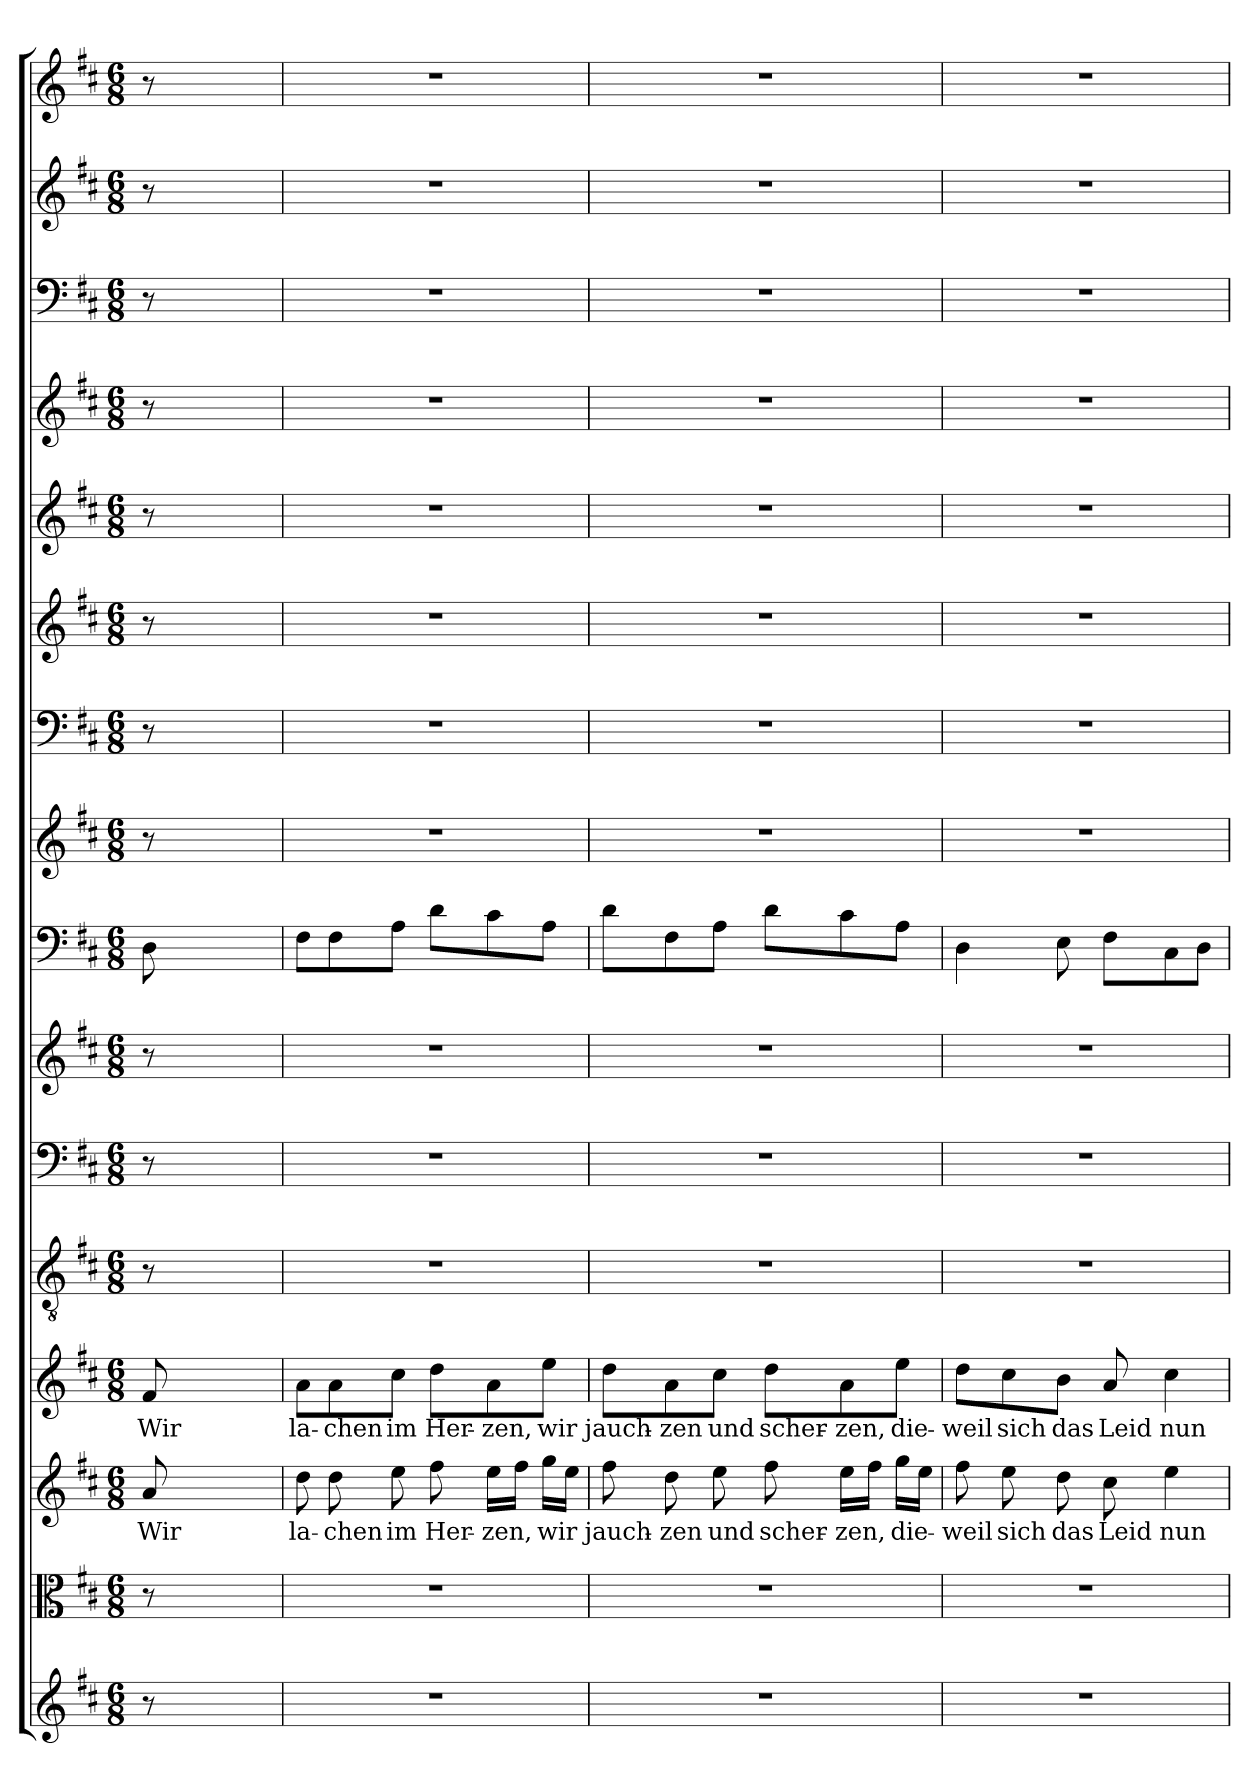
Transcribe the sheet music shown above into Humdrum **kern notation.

**kern	**kern	**kern	**text	**kern	**text	**kern	**kern	**kern	**kern	**kern	**kern	**kern	**kern	**kern	**kern	**kern	**kern
*part16	*part15	*part14	*part14	*part13	*part13	*part12	*part11	*part10	*part9	*part8	*part7	*part6	*part5	*part4	*part3	*part2	*part1
*staff16	*staff15	*staff14	*staff14	*staff13	*staff13	*staff12	*staff11	*staff10	*staff9	*staff8	*staff7	*staff6	*staff5	*staff4	*staff3	*staff2	*staff1
*clefG2	*clefC3	*clefG2	*	*clefG2	*	*clefGv2	*clefF4	*clefG2	*clefF4	*clefG2	*clefF4	*clefG2	*clefG2	*clefG2	*clefF4	*clefG2	*clefG2
*k[f#c#]	*k[f#c#]	*k[f#c#]	*	*k[f#c#]	*	*k[f#c#]	*k[f#c#]	*k[f#c#]	*k[f#c#]	*k[f#c#]	*k[f#c#]	*k[f#c#]	*k[f#c#]	*k[f#c#]	*k[f#c#]	*k[f#c#]	*k[f#c#]
*D:	*D:	*D:	*	*D:	*	*D:	*D:	*D:	*D:	*D:	*D:	*D:	*D:	*D:	*D:	*D:	*D:
*M6/8	*M6/8	*M6/8	*	*M6/8	*	*M6/8	*M6/8	*M6/8	*M6/8	*M6/8	*M6/8	*M6/8	*M6/8	*M6/8	*M6/8	*M6/8	*M6/8
=	=	=	=	=	=	=	=	=	=	=	=	=	=	=	=	=	=
8r	8r	8a/	Wir	8f#/	Wir	8r	8r	8r	8D\	8r	8r	8r	8r	8r	8r	8r	8r
2ryy	2ryy	2ryy	.	2ryy	.	2ryy	2ryy	2ryy	2ryy	2ryy	2ryy	2ryy	2ryy	2ryy	2ryy	2ryy	2ryy
8ryy	8ryy	8ryy	.	8ryy	.	8ryy	8ryy	8ryy	8ryy	8ryy	8ryy	8ryy	8ryy	8ryy	8ryy	8ryy	8ryy
=1	=1	=1	=1	=1	=1	=1	=1	=1	=1	=1	=1	=1	=1	=1	=1	=1	=1
2.r	2.r	8dd\	la-	8a\L	la-	2.r	2.r	2.r	8F#\L	2.r	2.r	2.r	2.r	2.r	2.r	2.r	2.r
.	.	8dd\	-chen	8a\	-chen	.	.	.	8F#\	.	.	.	.	.	.	.	.
.	.	8ee\	im	8cc#\J	im	.	.	.	8A\J	.	.	.	.	.	.	.	.
.	.	8ff#\	Her-	8dd\L	Her-	.	.	.	8d\L	.	.	.	.	.	.	.	.
.	.	16ee\LL	-zen,	8a\	-zen,	.	.	.	8c#\	.	.	.	.	.	.	.	.
.	.	16ff#\JJ	.	.	.	.	.	.	.	.	.	.	.	.	.	.	.
.	.	16gg\LL	wir	8ee\J	wir	.	.	.	8A\J	.	.	.	.	.	.	.	.
.	.	16ee\JJ	.	.	.	.	.	.	.	.	.	.	.	.	.	.	.
=2	=2	=2	=2	=2	=2	=2	=2	=2	=2	=2	=2	=2	=2	=2	=2	=2	=2
2.r	2.r	8ff#\	jauch-	8dd\L	jauch-	2.r	2.r	2.r	8d\L	2.r	2.r	2.r	2.r	2.r	2.r	2.r	2.r
.	.	8dd\	-zen	8a\	-zen	.	.	.	8F#\	.	.	.	.	.	.	.	.
.	.	8ee\	und	8cc#\J	und	.	.	.	8A\J	.	.	.	.	.	.	.	.
.	.	8ff#\	scher-	8dd\L	scher-	.	.	.	8d\L	.	.	.	.	.	.	.	.
.	.	16ee\LL	-zen,	8a\	-zen,	.	.	.	8c#\	.	.	.	.	.	.	.	.
.	.	16ff#\JJ	.	.	.	.	.	.	.	.	.	.	.	.	.	.	.
.	.	16gg\LL	die-	8ee\J	die-	.	.	.	8A\J	.	.	.	.	.	.	.	.
.	.	16ee\JJ	.	.	.	.	.	.	.	.	.	.	.	.	.	.	.
=3	=3	=3	=3	=3	=3	=3	=3	=3	=3	=3	=3	=3	=3	=3	=3	=3	=3
2.r	2.r	8ff#\	-weil	8dd\L	-weil	2.r	2.r	2.r	4D\	2.r	2.r	2.r	2.r	2.r	2.r	2.r	2.r
.	.	8ee\	sich	8cc#\	sich	.	.	.	.	.	.	.	.	.	.	.	.
.	.	8dd\	das	8b\J	das	.	.	.	8E\	.	.	.	.	.	.	.	.
.	.	8cc#\	Leid	8a/	Leid	.	.	.	8F#\L	.	.	.	.	.	.	.	.
.	.	4ee\	nun	4cc#\	nun	.	.	.	8C#\	.	.	.	.	.	.	.	.
.	.	.	.	.	.	.	.	.	8D\J	.	.	.	.	.	.	.	.
=	=	=	=	=	=	=	=	=	=	=	=	=	=	=	=	=	=
*-	*-	*-	*-	*-	*-	*-	*-	*-	*-	*-	*-	*-	*-	*-	*-	*-	*-
